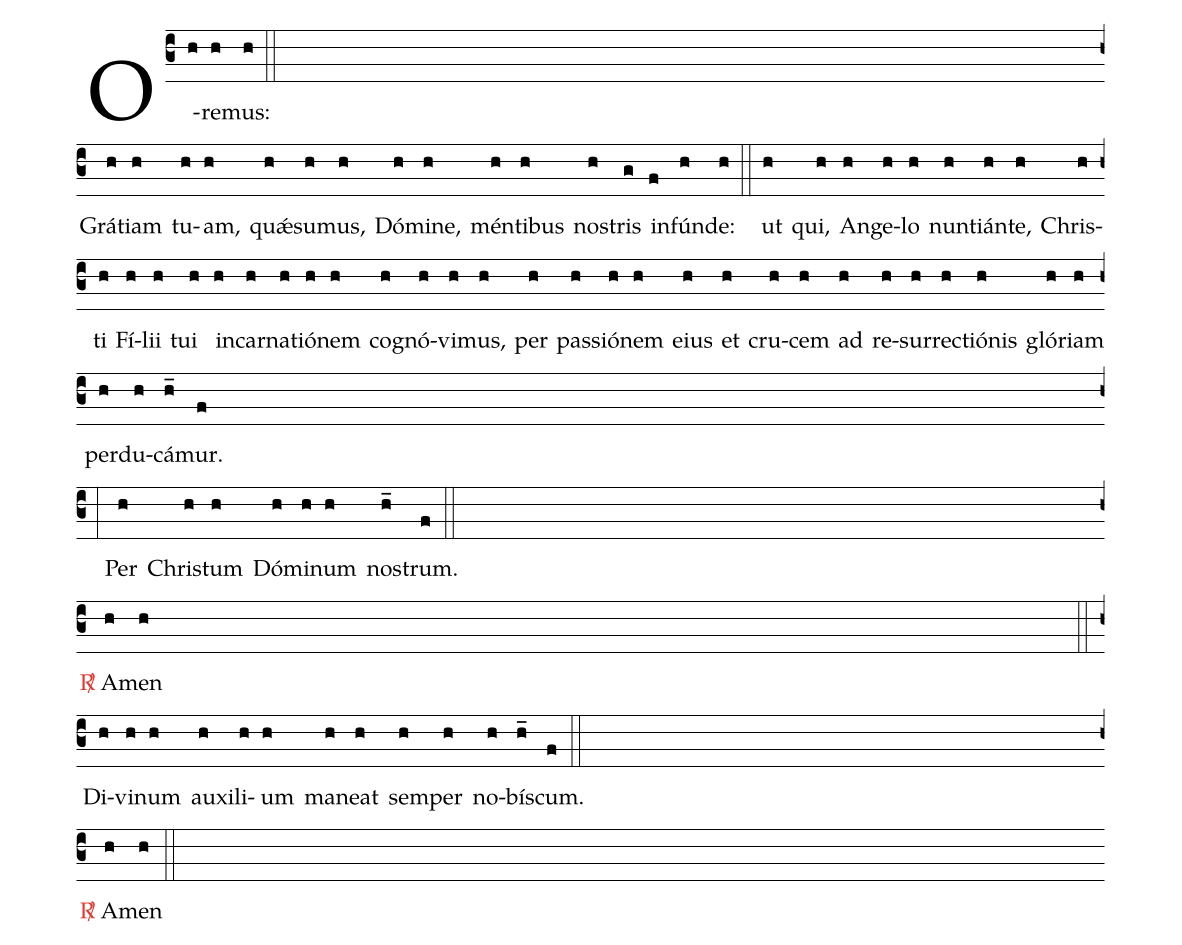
%%
(c3)O(h)re(h)mus:(h) (::) (Z)
Grá(h)tiam(h) tu(h)am,(h) qu<v>\'\ae</v>(h)su(h)mus,(h) Dó(h)mine,(h) mén(h)tibus(h) nos(h)tris(g) in(f)fún(h)de:(h) (::) ut(h)
qui,(h) An(h)ge(h)lo(h) nun(h)tián(h)te,(h) Chris(h)ti(h) Fí(h)lii(h) tui(h) in(h)car(h)na(h)tió(h)nem(h) co(h)gnó(h)vi(h)mus,(h)
per(h) pa(h)ssió(h)nem(h) eius(h) et(h) cru(h)cem(h) ad(h) re(h)su(h)rrec(h)tiónis(h) gló(h)riam(h)
per(h)du(h)cá(h_)mur.(f) (Z)

(:) Per(h) Chris(h)tum(h) Dó(h)mi(h)num(h) nos(h_)trum.(f) (::) (Z)
<c><sp>R/</sp></c> A(h)men(h) (::) (z)

Di(h)vi(h)num(h) auxi(h)li(h)um(h) ma(h)neat(h) sem(h)per(h) no(h)bís(h_)cum.(f) (::) (Z)
<c><sp>R/</sp></c> A(h)men(h) (:: )
